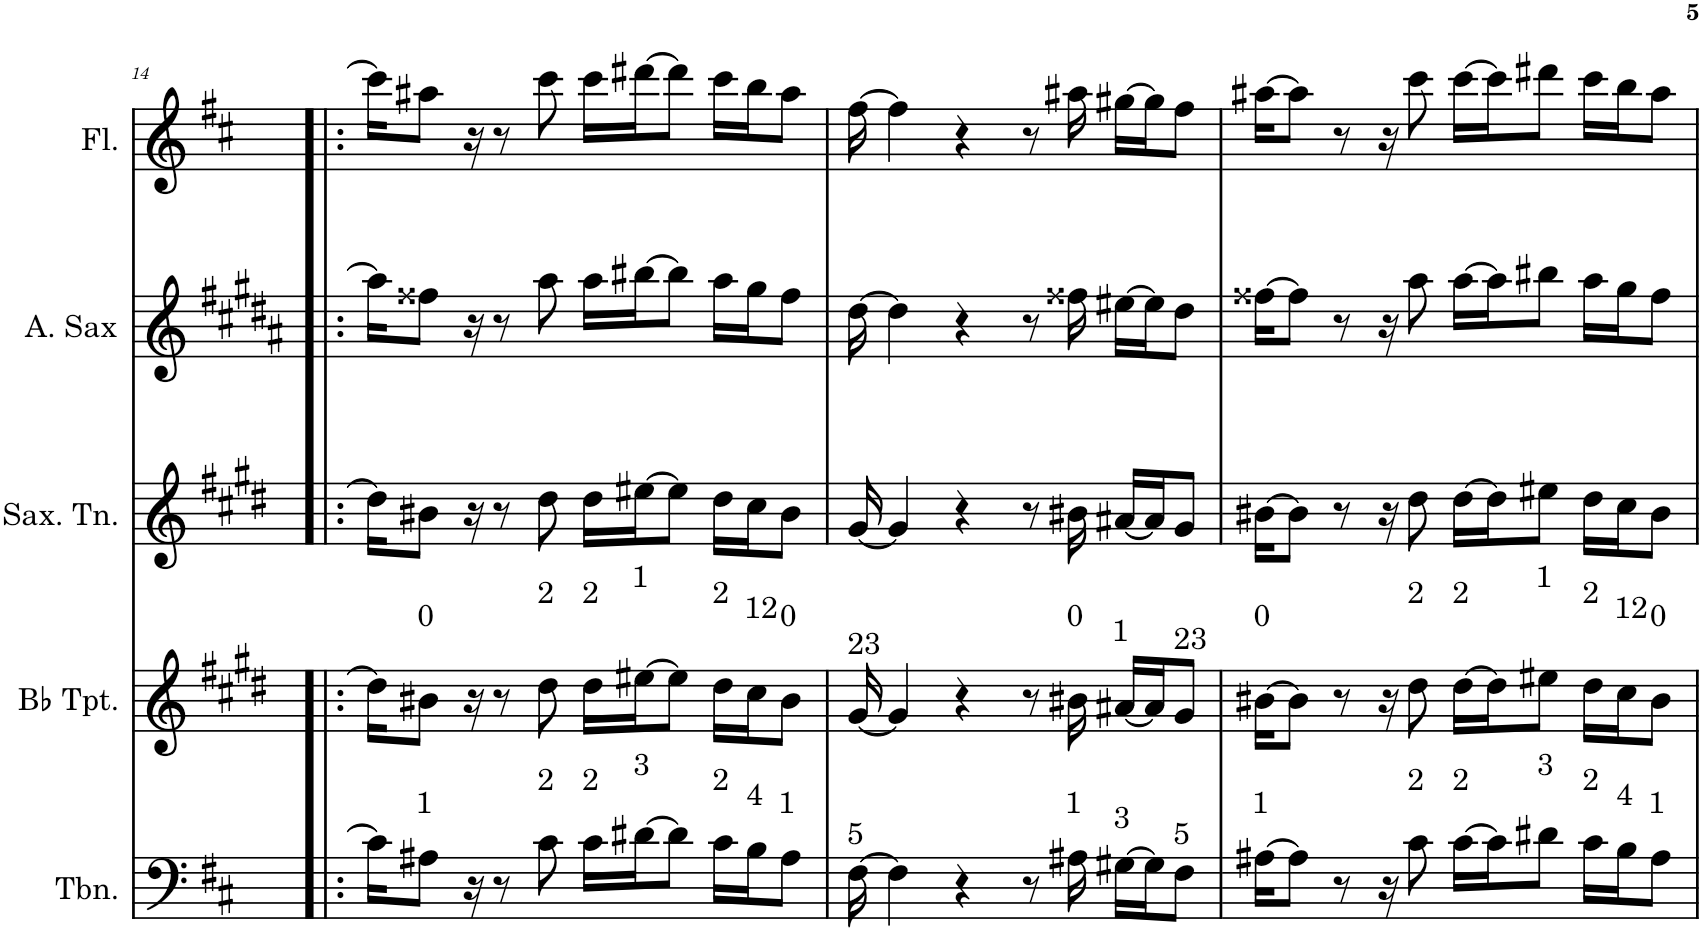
**kern	**kern	**kern	**kern	**kern
*part5	*part4	*part3	*part2	*part1
*staff5	*staff4	*staff3	*staff2	*staff1
*I"Trombone	*I"Bb Trumpet	*I"Saxofone Tenor	*I"Saxofone Alto	*I"Flauta Transversal
*I'Tbn.	*I'Bb Tpt.	*I'Sax. Tn.	*	*I'Fl.
!!LO:PB:g=z
*clefF4	*clefG2	*clefG2	*clefG2	*clefG2
*	*Trd1c2	*Trd8c14	*Trd5c9	*
*k[f#c#]	*k[f#c#g#d#]	*k[f#c#g#d#]	*k[f#c#g#d#a#]	*k[f#c#]
*M4/4	*M4/4	*M4/4	*M4/4	*M4/4
=14!|:	=14!|:	=14!|:	=14!|:	=14!|:
16c#\KL]	16dd#\KL]	16dd#\KL]	16aa#\KL]	16ccc#\KL]
!	!LO:TX:a:t=0	!	!	!
!LO:TX:a:t=1	!	!	!	!
8A#X\J	8b#X\J	8b#X\J	8ff##X\J	8aa#X\J
16r	16r	16r	16r	16r
8r	8r	8r	8r	8r
!	!LO:TX:a:t=2	!	!	!
!LO:TX:a:t=2	!	!	!	!
8c#\	8dd#\	8dd#\	8aa#\	8ccc#\
!	!LO:TX:a:t=2	!	!	!
!LO:TX:a:t=2	!	!	!	!
16c#\LL	16dd#\LL	16dd#\LL	16aa#\LL	16ccc#\LL
!	!LO:TX:a:t=1	!	!	!
!LO:TX:a:t=3	!	!	!	!
[16d#X\J	[16ee#X\J	[16ee#X\J	[16bb#X\J	[16ddd#X\J
8d#\J]	8ee#\J]	8ee#\J]	8bb#\J]	8ddd#\J]
!	!LO:TX:a:t=2	!	!	!
!LO:TX:a:t=2	!	!	!	!
16c#\LL	16dd#\LL	16dd#\LL	16aa#\LL	16ccc#\LL
!	!LO:TX:a:t=12	!	!	!
!LO:TX:a:t=4	!	!	!	!
16B\J	16cc#\J	16cc#\J	16gg#\J	16bb\J
!	!LO:TX:a:t=0	!	!	!
!LO:TX:a:t=1	!	!	!	!
8A#\J	8b#\J	8b#\J	8ff##\J	8aa#\J
=15	=15	=15	=15	=15
!	!LO:TX:a:t=23	!	!	!
!LO:TX:a:t=5	!	!	!	!
[16F#\	[16g#/	[16g#/	[16dd#\	[16ff#\
4F#\]	4g#/]	4g#/]	4dd#\]	4ff#\]
4r	4r	4r	4r	4r
8r	8r	8r	8r	8r
!	!LO:TX:a:t=0	!	!	!
!LO:TX:a:t=1	!	!	!	!
16A#X\	16b#X\	16b#X\	16ff##X\	16aa#X\
!	!LO:TX:a:t=1	!	!	!
!LO:TX:a:t=3	!	!	!	!
[16G#X\LL	[16a#X/LL	[16a#X/LL	[16ee#X\LL	[16gg#X\LL
16G#\J]	16a#/J]	16a#/J]	16ee#\J]	16gg#\J]
!	!LO:TX:a:t=23	!	!	!
!LO:TX:a:t=5	!	!	!	!
8F#\J	8g#/J	8g#/J	8dd#\J	8ff#\J
=16	=16	=16	=16	=16
!	!LO:TX:a:t=0	!	!	!
!LO:TX:a:t=1	!	!	!	!
[16A#X\KL	[16b#X\KL	[16b#X\KL	[16ff##X\KL	[16aa#X\KL
8A#\J]	8b#\J]	8b#\J]	8ff##\J]	8aa#\J]
8r	8r	8r	8r	8r
16r	16r	16r	16r	16r
!	!LO:TX:a:t=2	!	!	!
!LO:TX:a:t=2	!	!	!	!
8c#\	8dd#\	8dd#\	8aa#\	8ccc#\
!	!LO:TX:a:t=2	!	!	!
!LO:TX:a:t=2	!	!	!	!
[16c#\LL	[16dd#\LL	[16dd#\LL	[16aa#\LL	[16ccc#\LL
16c#\J]	16dd#\J]	16dd#\J]	16aa#\J]	16ccc#\J]
!	!LO:TX:a:t=1	!	!	!
!LO:TX:a:t=3	!	!	!	!
8d#X\J	8ee#X\J	8ee#X\J	8bb#X\J	8ddd#X\J
!	!LO:TX:a:t=2	!	!	!
!LO:TX:a:t=2	!	!	!	!
16c#\LL	16dd#\LL	16dd#\LL	16aa#\LL	16ccc#\LL
!	!LO:TX:a:t=12	!	!	!
!LO:TX:a:t=4	!	!	!	!
16B\J	16cc#\J	16cc#\J	16gg#\J	16bb\J
!	!LO:TX:a:t=0	!	!	!
!LO:TX:a:t=1	!	!	!	!
8A#\J	8b#\J	8b#\J	8ff##\J	8aa#\J
=	=	=	=	=
*-	*-	*-	*-	*-
